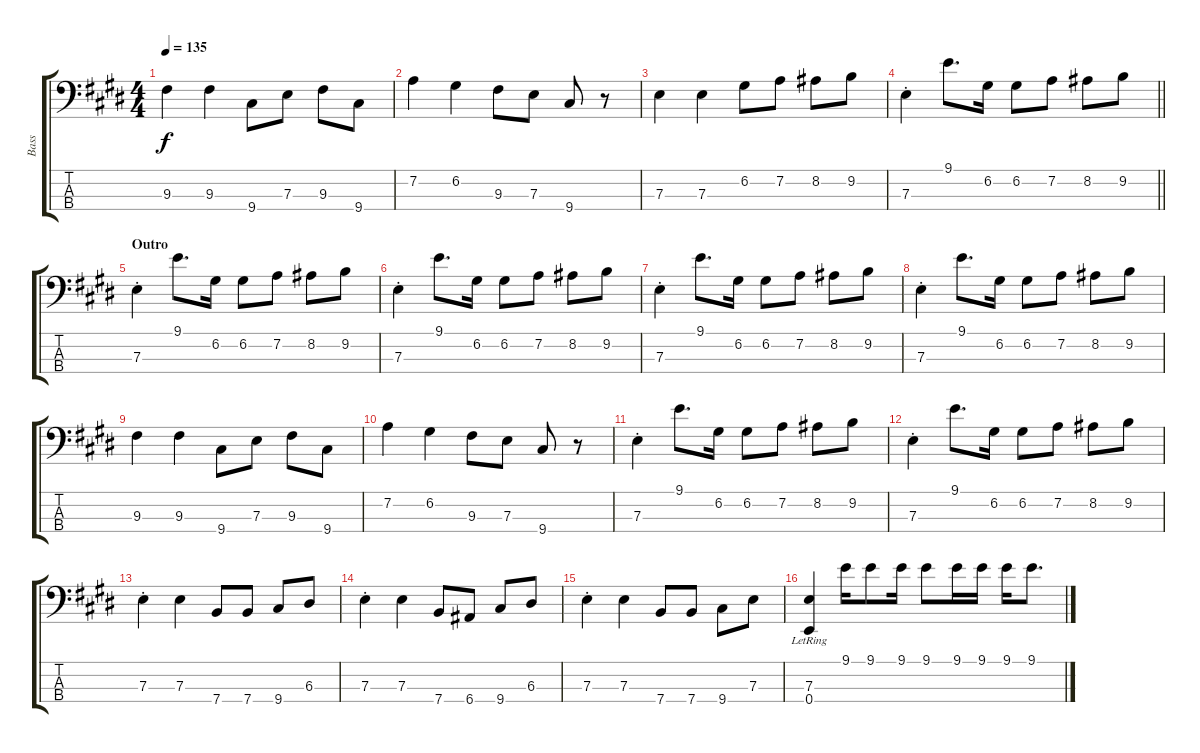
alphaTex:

\track ("Bass" "Bass") {instrument electricbassfinger}
\staff {score tabs}
\tuning (G2 D2 A1 E1) {hide}
\ts (4 4)
\tempo 135
\clef f4
\ks e
9.3.4{dy f} 9.3.4 9.4.8 7.3.8 9.3.8 9.4.8 |
7.2.4 6.2.4 9.3.8 7.3.8 9.4.8 r.8 |
7.3.4 7.3.4 6.2.8 7.2.8 8.2.8 9.2.8 |
\barLineRight lightlight
7.3{st}.4 9.1.8{d} 6.2.16 6.2.8 7.2.8 8.2.8 9.2.8 |
\section ("" "Outro")
7.3{st}.4 9.1.8{d} 6.2.16 6.2.8 7.2.8 8.2.8 9.2.8 |
7.3{st}.4 9.1.8{d} 6.2.16 6.2.8 7.2.8 8.2.8 9.2.8 |
7.3{st}.4 9.1.8{d} 6.2.16 6.2.8 7.2.8 8.2.8 9.2.8 |
7.3{st}.4 9.1.8{d} 6.2.16 6.2.8 7.2.8 8.2.8 9.2.8 |
9.3.4 9.3.4 9.4.8 7.3.8 9.3.8 9.4.8 |
7.2.4 6.2.4 9.3.8 7.3.8 9.4.8 r.8 |
7.3{st}.4 9.1.8{d} 6.2.16 6.2.8 7.2.8 8.2.8 9.2.8 |
7.3{st}.4 9.1.8{d} 6.2.16 6.2.8 7.2.8 8.2.8 9.2.8 |
7.3{st}.4 7.3.4 7.4.8 7.4.8 9.4.8 6.3.8 |
7.3{st}.4 7.3.4 7.4.8 6.4.8 9.4.8 6.3.8 |
7.3{st}.4 7.3.4 7.4.8 7.4.8 9.4.8 7.3.8 |
(7.3{lr} 0.4{lr}).4 9.1.16 9.1.8 9.1.16 9.1.8 9.1.16 9.1.16 9.1.16 9.1.8{d}
